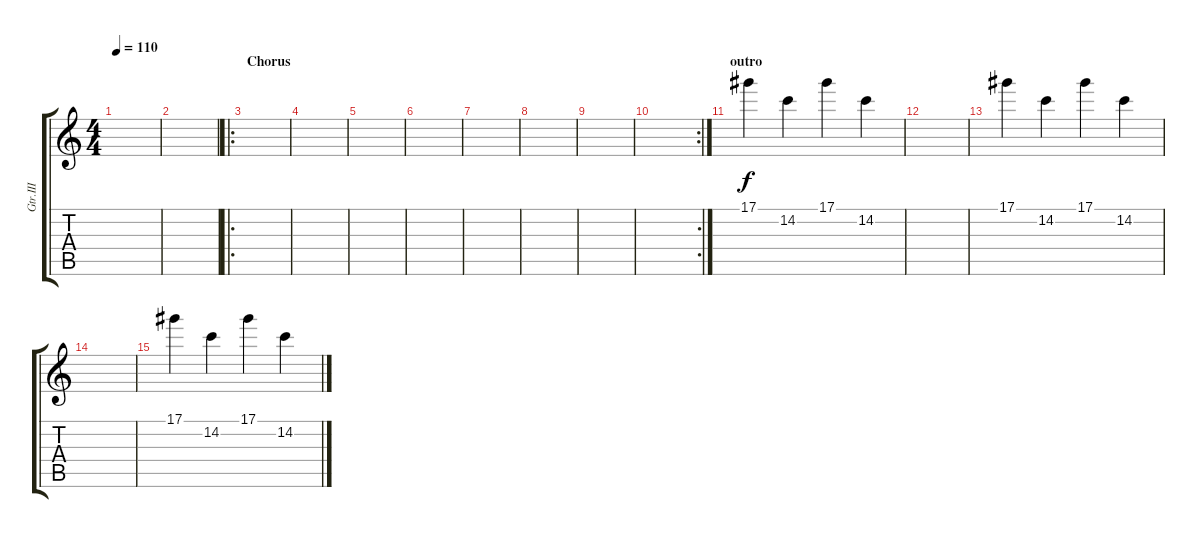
\track ("Gtr.III" "Gtr.III") {instrument distortionguitar}
\staff {score tabs}
\tuning (Eb4 Bb3 Gb3 Db3 Ab2 Eb2) {hide}
\ts (4 4)
\tempo 110
\clef g2
\ks c
|
|
\ro
\section ("" "Chorus")
|
|
|
|
|
|
|
\rc 2
|
\section ("" "outro")
17.1.4{dy f} 14.2.4 17.1.4 14.2.4 |
|
17.1.4 14.2.4 17.1.4 14.2.4 |
|
17.1.4 14.2.4 17.1.4 14.2.4
